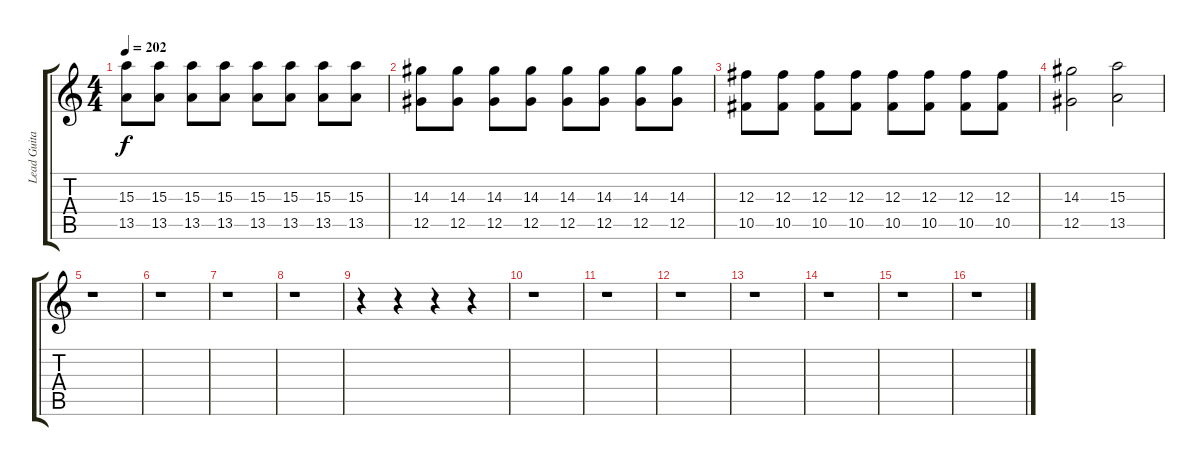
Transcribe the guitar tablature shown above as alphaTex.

\track ("Lead Guitar " "Lead Guita") {instrument distortionguitar}
\staff {score tabs}
\tuning (Eb4 Bb3 Gb3 Db3 Ab2 Db2) {hide}
\ts (4 4)
\tempo 202
\clef g2
\ks c
(15.3 13.5).8{dy f} (15.3 13.5).8 (15.3 13.5).8 (15.3 13.5).8 (15.3 13.5).8 (15.3 13.5).8 (15.3 13.5).8 (15.3 13.5).8 |
(14.3 12.5).8 (14.3 12.5).8 (14.3 12.5).8 (14.3 12.5).8 (14.3 12.5).8 (14.3 12.5).8 (14.3 12.5).8 (14.3 12.5).8 |
(12.3 10.5).8 (12.3 10.5).8 (12.3 10.5).8 (12.3 10.5).8 (12.3 10.5).8 (12.3 10.5).8 (12.3 10.5).8 (12.3 10.5).8 |
(14.3 12.5).2 (15.3 13.5).2 |
r.1 |
r.1 |
r.1 |
r.1 |
r.4 r.4 r.4 r.4 |
r.1 |
r.1 |
r.1 |
r.1 |
r.1 |
r.1 |
r.1
